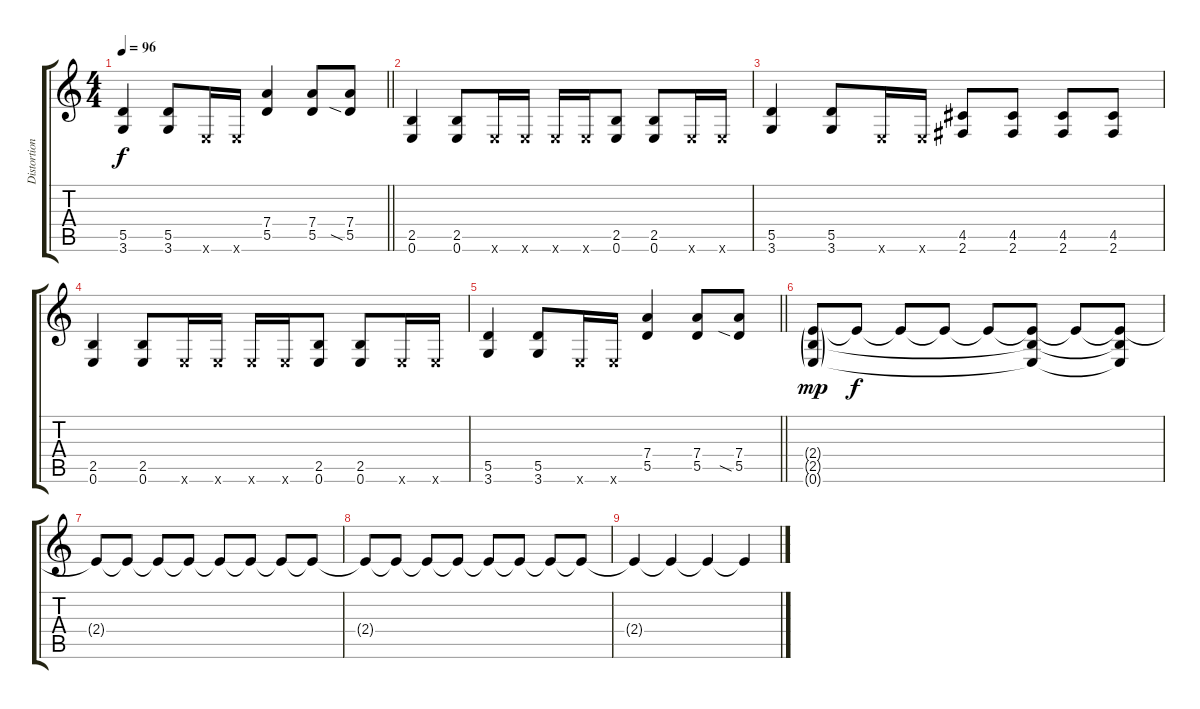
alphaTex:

\track ("Distortion Guitar" "Distortion") {instrument overdrivenguitar}
\staff {score tabs}
\tuning (E4 B3 G3 D3 A2 E2) {hide}
\ts (4 4)
\tempo 96
\clef g2
\barLineRight lightlight
\ks c
(5.5 3.6).4{dy f} (5.5 3.6).8 0.6{x}.16 0.6{x}.16 (7.4 5.5).4 (7.4 5.5).8 (7.4 5.5{sia}).8 |
(2.5 0.6).4 (2.5 0.6).8 0.6{x}.16 0.6{x}.16 0.6{x}.16 0.6{x}.16 (2.5 0.6).8 (2.5 0.6).8 0.6{x}.16 0.6{x}.16 |
(5.5 3.6).4 (5.5 3.6).8 0.6{x}.16 0.6{x}.16 (4.5 2.6).8 (4.5 2.6).8 (4.5 2.6).8 (4.5 2.6).8 |
(2.5 0.6).4 (2.5 0.6).8 0.6{x}.16 0.6{x}.16 0.6{x}.16 0.6{x}.16 (2.5 0.6).8 (2.5 0.6).8 0.6{x}.16 0.6{x}.16 |
\barLineRight lightlight
(5.5 3.6).4 (5.5 3.6).8 0.6{x}.16 0.6{x}.16 (7.4 5.5).4 (7.4 5.5).8 (7.4 5.5{sia}).8 |
(2.4{g} 2.5{g} 0.6{g}).8{dy mp} 2.4{t}.8{dy f} 2.4{t}.8 2.4{t}.8 2.4{t}.8 (2.4{t} 2.5{t} 0.6{t}).8 2.4{t}.8 (2.4{t} 2.5{t} 0.6{t}).8 |
2.4{t}.8 2.4{t}.8 2.4{t}.8 2.4{t}.8 2.4{t}.8 2.4{t}.8 2.4{t}.8 2.4{t}.8 |
2.4{t}.8 2.4{t}.8 2.4{t}.8 2.4{t}.8 2.4{t}.8 2.4{t}.8 2.4{t}.8 2.4{t}.8 |
2.4{t}.4 2.4{t}.4 2.4{t}.4 2.4{t}.4
